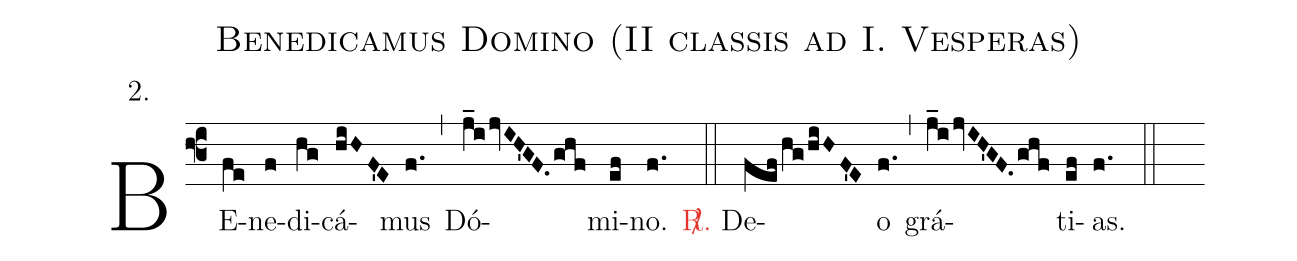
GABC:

name:Benedicamus Domino (II classis ad I. Vesperas);
office-part:Toni Communes;
mode:2;
annotation: 2.;
%%
(f3)BE(fe)ne(f)di(hg)cá(hiHF'E)mus(f.) (,)Dó(j_ijvIH'GF.ghf//)mi(ef)no.(f. ) (::)
<c><sp>R/</sp>.</c> De(fef/hg/hiHF'E)o(f.) (,) grá(j_ijvIH'GF.ghf)ti(ef)as.(f. ) (::)
